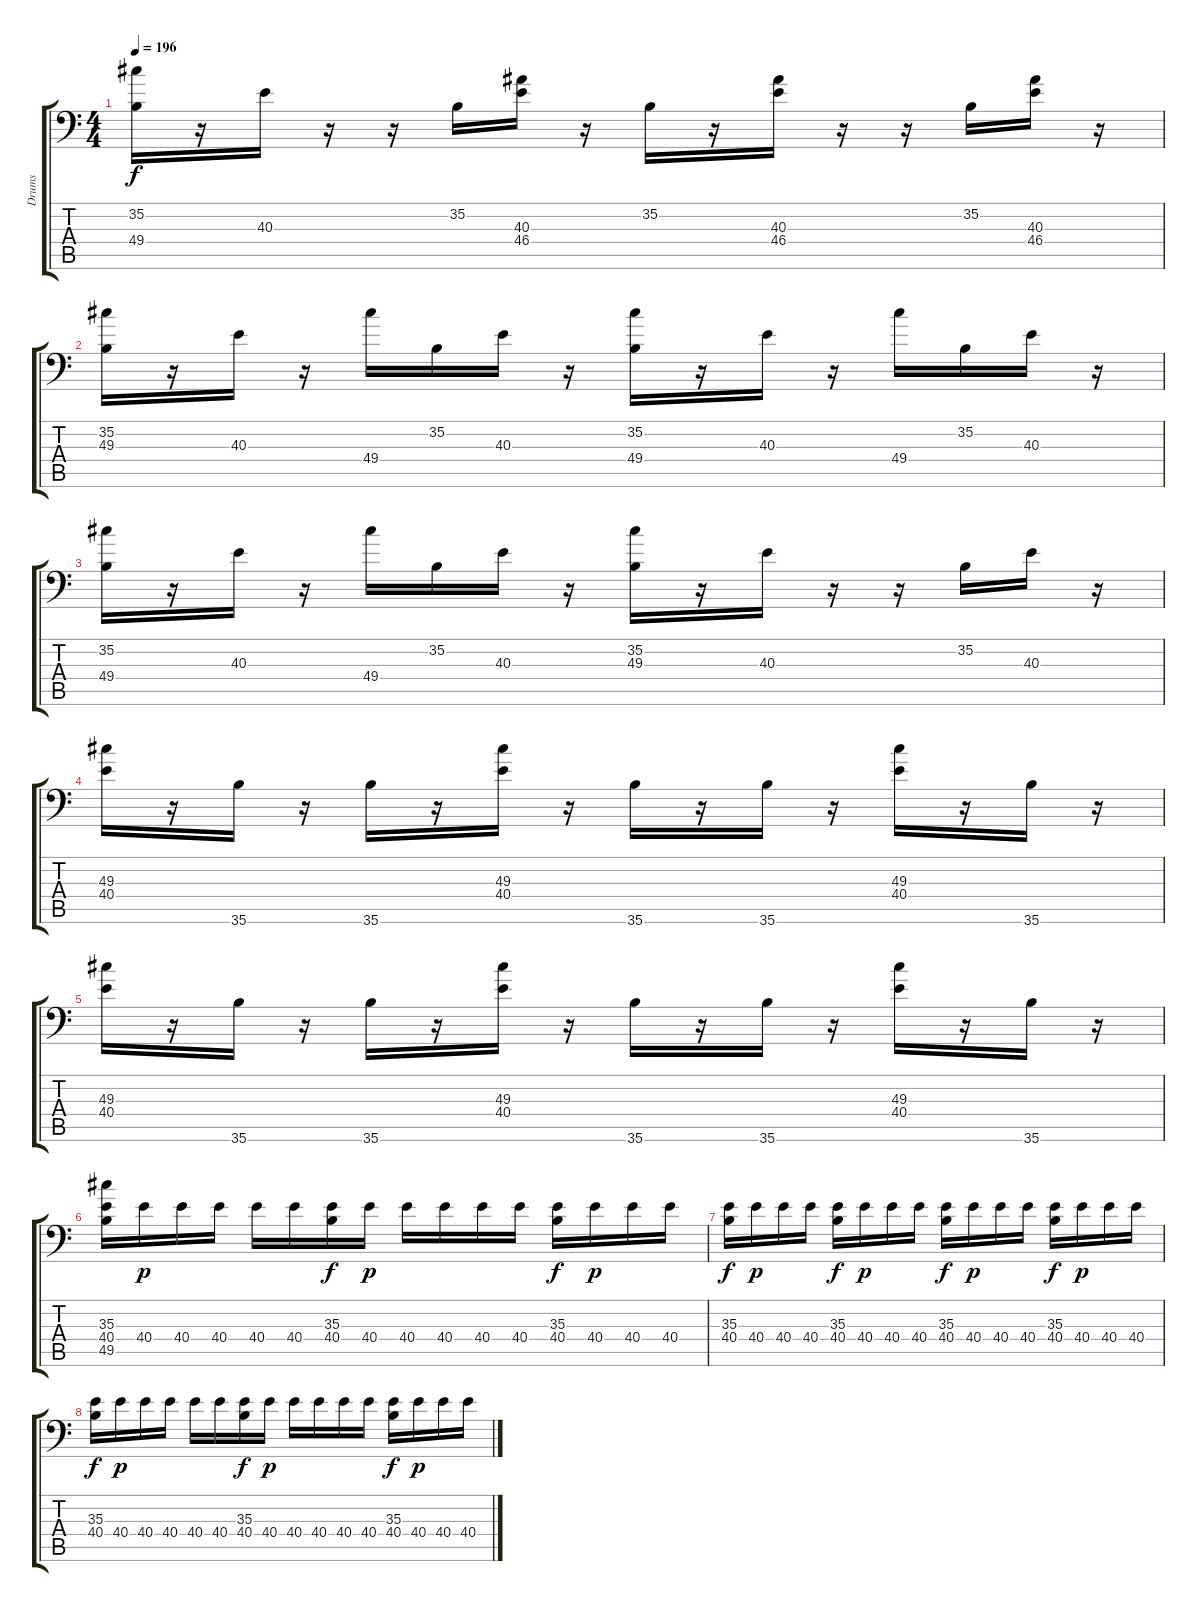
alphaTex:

\track ("Drums" "Drums") {instrument acousticgrandpiano}
\staff {score tabs}
\tuning (C-1 C-1 C-1 C-1 C-1 C-1) {hide}
\ts (4 4)
\tempo 196
\clef f4
\ks c
(35.2 49.4).16{dy f} r.16 40.3.16 r.16 r.16 35.2.16 (40.3 46.4).16 r.16 35.2.16 r.16 (40.3 46.4).16 r.16 r.16 35.2.16 (40.3 46.4).16 r.16 |
(35.2 49.3).16 r.16 40.3.16 r.16 49.4.16 35.2.16 40.3.16 r.16 (35.2 49.4).16 r.16 40.3.16 r.16 49.4.16 35.2.16 40.3.16 r.16 |
(35.2 49.4).16 r.16 40.3.16 r.16 49.4.16 35.2.16 40.3.16 r.16 (35.2 49.3).16 r.16 40.3.16 r.16 r.16 35.2.16 40.3.16 r.16 |
(49.3 40.4).16 r.16 35.6.16 r.16 35.6.16 r.16 (49.3 40.4).16 r.16 35.6.16 r.16 35.6.16 r.16 (49.3 40.4).16 r.16 35.6.16 r.16 |
(49.3 40.4).16 r.16 35.6.16 r.16 35.6.16 r.16 (49.3 40.4).16 r.16 35.6.16 r.16 35.6.16 r.16 (49.3 40.4).16 r.16 35.6.16 r.16 |
(35.3 40.4 49.5).16 40.4.16{dy p} 40.4.16 40.4.16 40.4.16 40.4.16 (35.3 40.4).16{dy f} 40.4.16{dy p} 40.4.16 40.4.16 40.4.16 40.4.16 (35.3 40.4).16{dy f} 40.4.16{dy p} 40.4.16 40.4.16 |
(35.3 40.4).16{dy f} 40.4.16{dy p} 40.4.16 40.4.16 (35.3 40.4).16{dy f} 40.4.16{dy p} 40.4.16 40.4.16 (35.3 40.4).16{dy f} 40.4.16{dy p} 40.4.16 40.4.16 (35.3 40.4).16{dy f} 40.4.16{dy p} 40.4.16 40.4.16 |
(35.3 40.4).16{dy f} 40.4.16{dy p} 40.4.16 40.4.16 40.4.16 40.4.16 (35.3 40.4).16{dy f} 40.4.16{dy p} 40.4.16 40.4.16 40.4.16 40.4.16 (35.3 40.4).16{dy f} 40.4.16{dy p} 40.4.16 40.4.16
